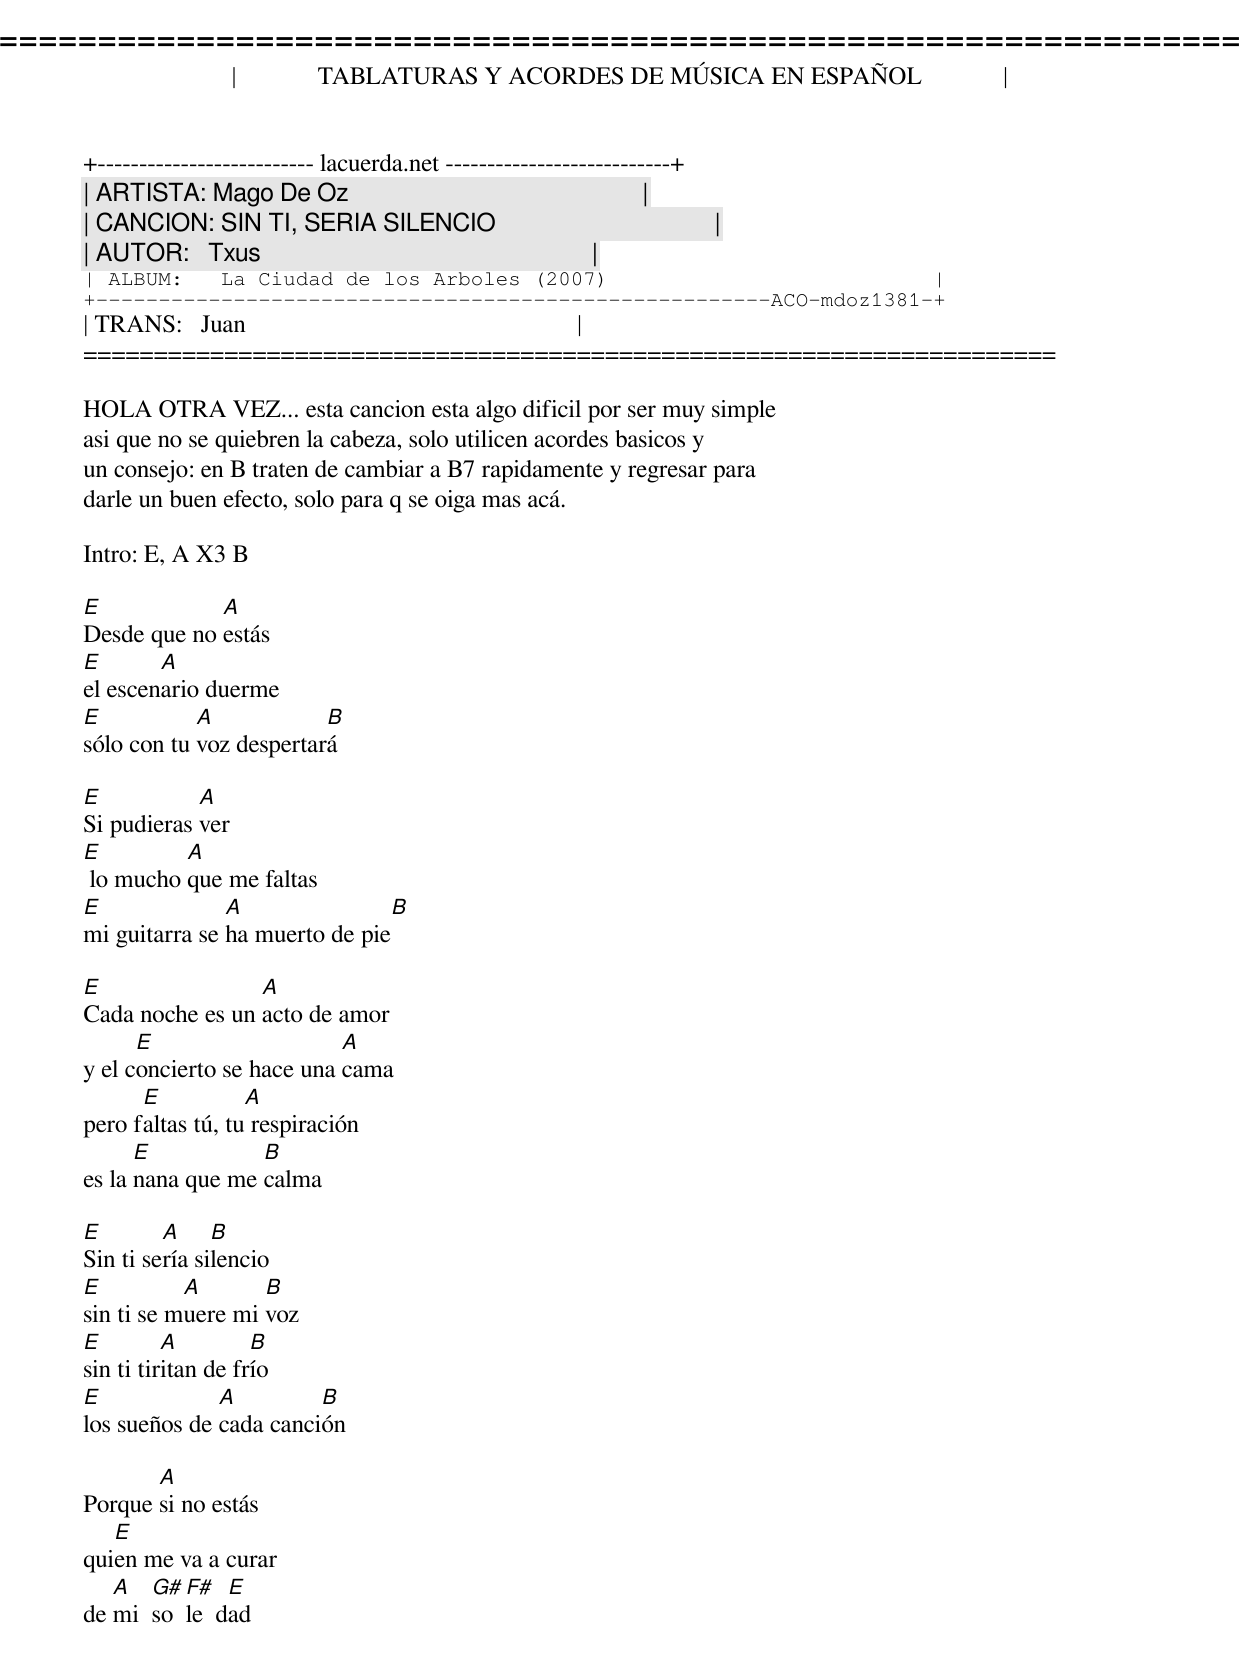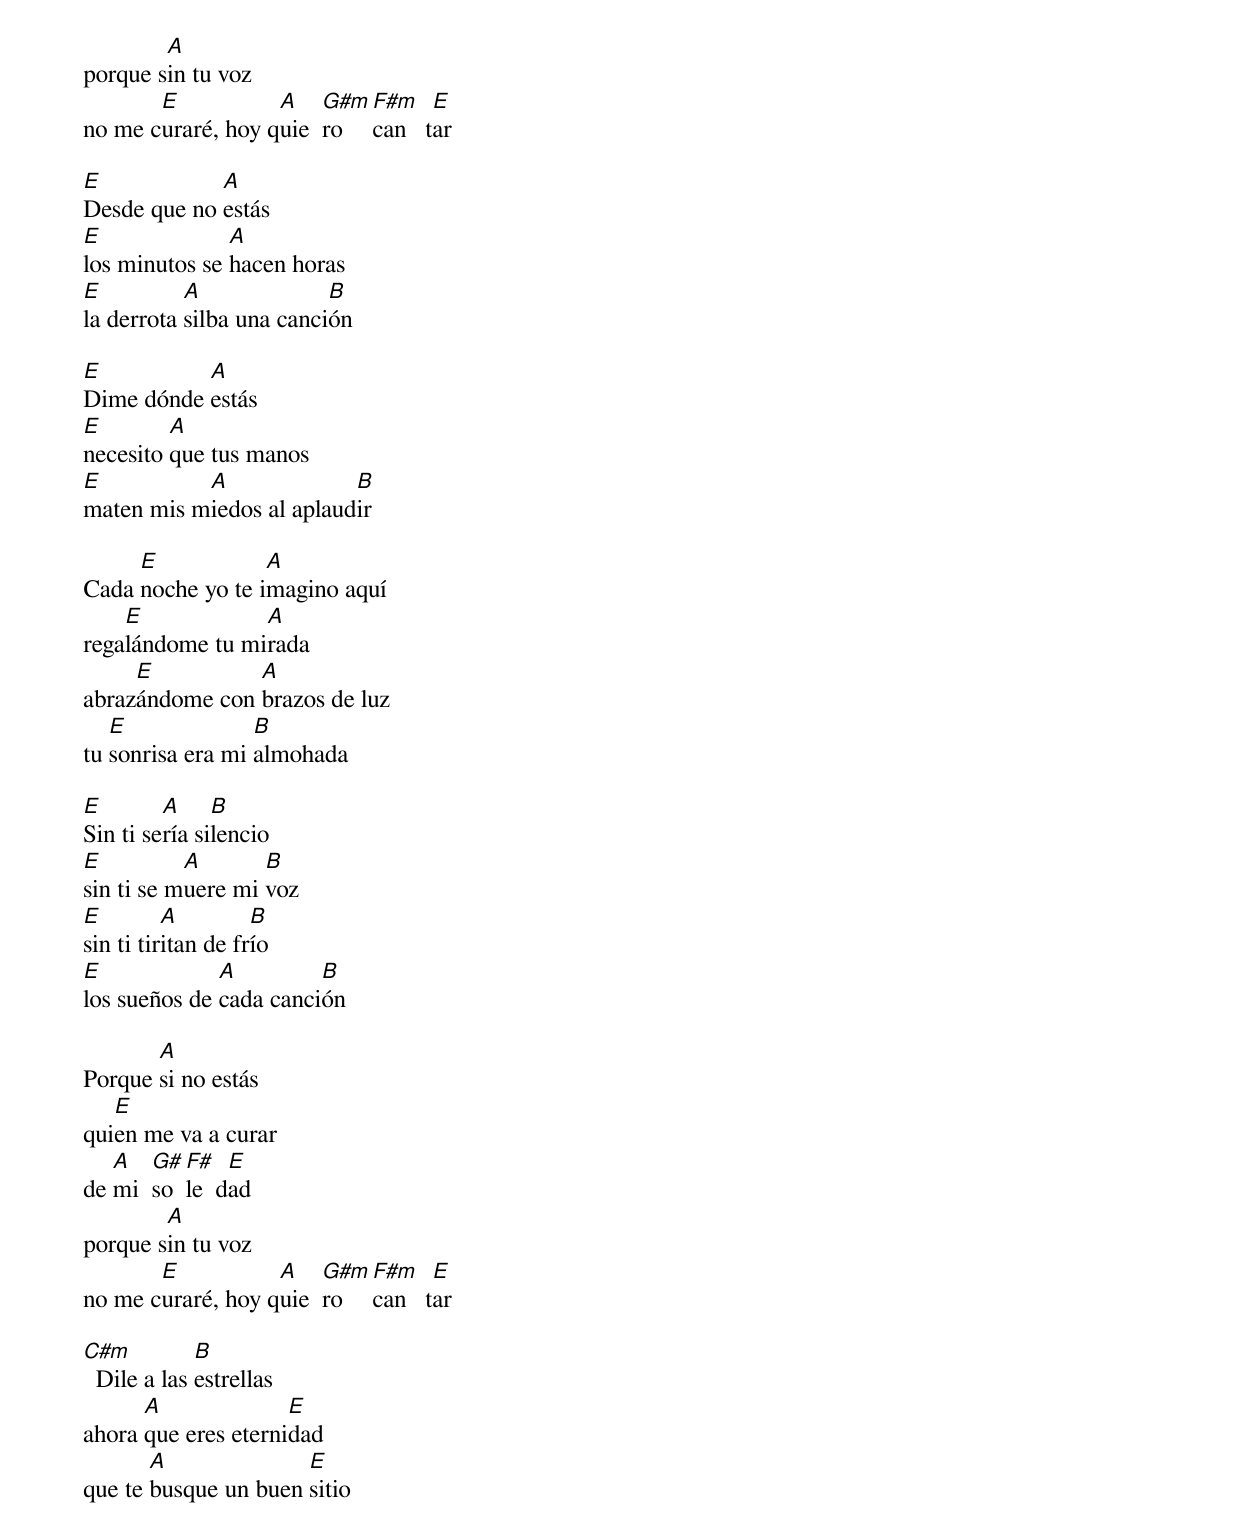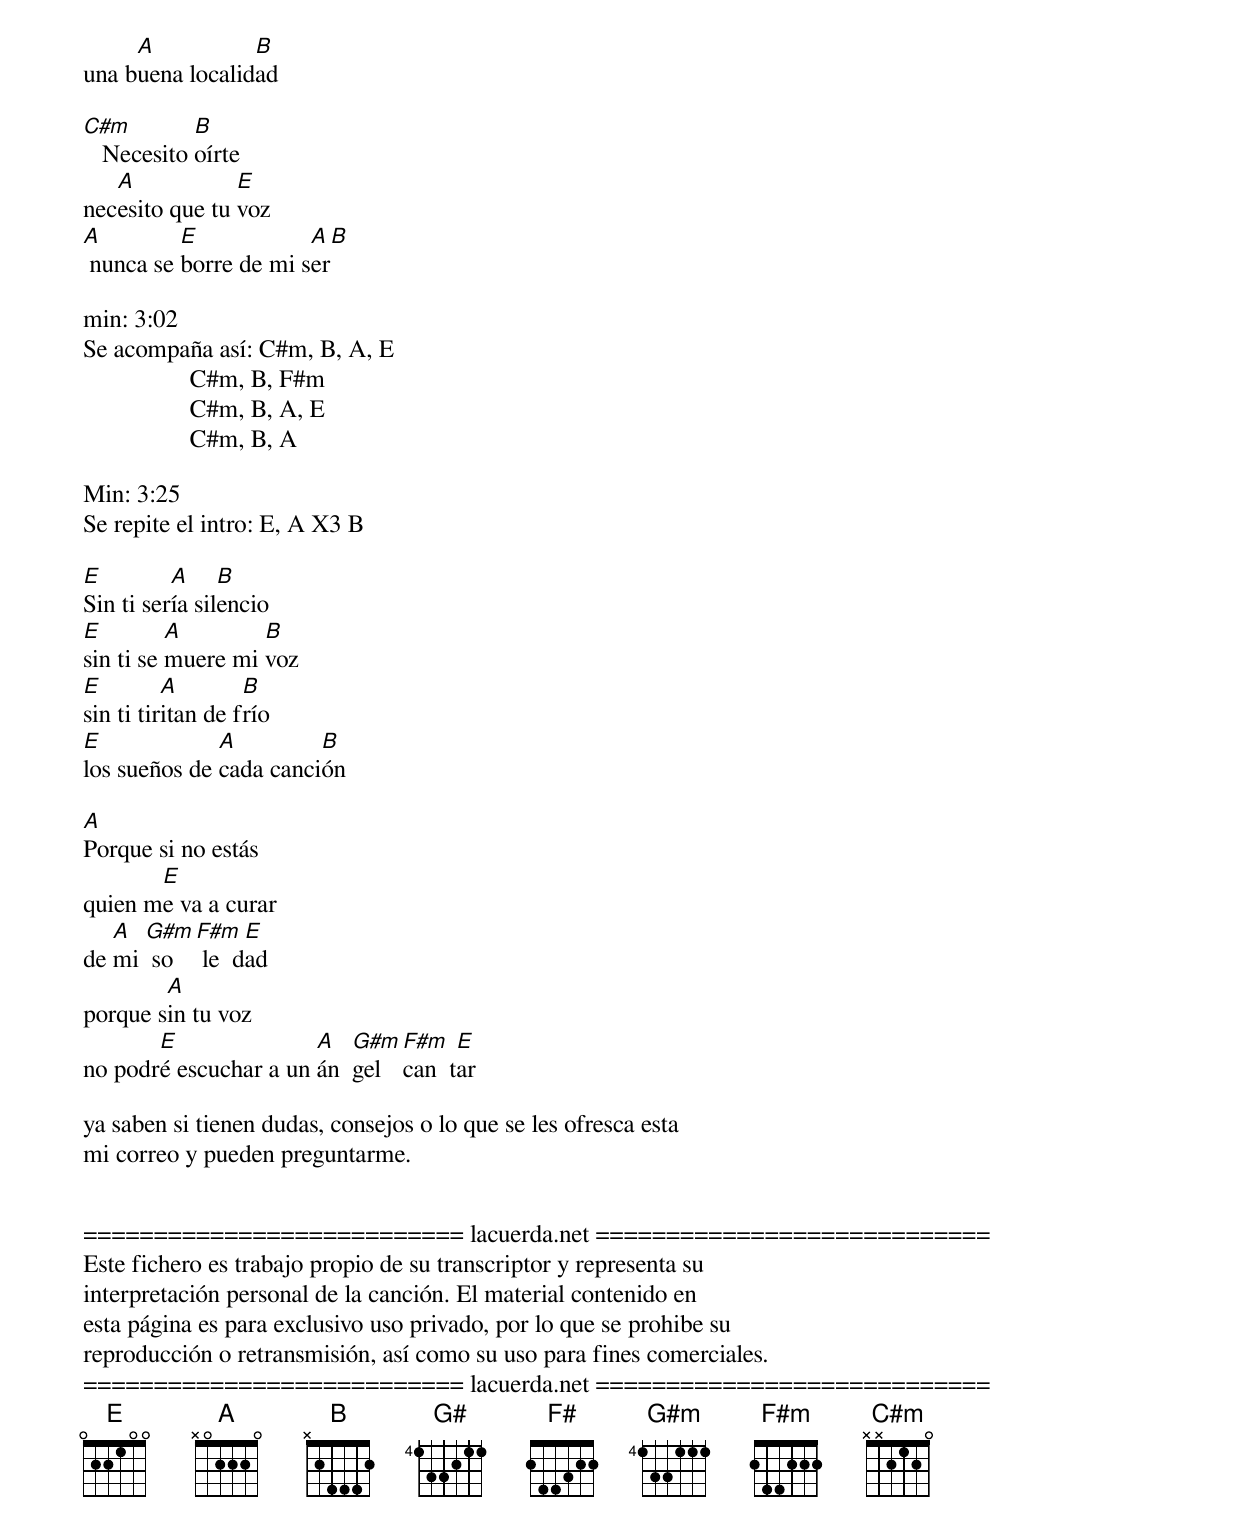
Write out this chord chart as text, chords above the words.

=====================================================================
|             TABLATURAS Y ACORDES DE MÚSICA EN ESPAÑOL             |
+-------------------------- lacuerda.net ---------------------------+
| ARTISTA: Mago De Oz                                               |
| CANCION: SIN TI, SERIA SILENCIO                                   |
| AUTOR:   Txus                                                     |
| ALBUM:   La Ciudad de los Arboles (2007)                          |
+------------------------------------------------------ACO-mdoz1381-+
| TRANS:   Juan                                                     |
=====================================================================

HOLA OTRA VEZ... esta cancion esta algo dificil por ser muy simple
asi que no se quiebren la cabeza, solo utilicen acordes basicos y
un consejo: en B traten de cambiar a B7 rapidamente y regresar para
darle un buen efecto, solo para q se oiga mas acá.

Intro: E, A X3 B

E            A
Desde que no estás
E       A
el escenario duerme
E           A            B
sólo con tu voz despertará

E           A
Si pudieras ver
E         A
 lo mucho que me faltas
E              A               B
mi guitarra se ha muerto de pie

E                A
Cada noche es un acto de amor
      E                    A
y el concierto se hace una cama
      E           A
pero faltas tú, tu respiración
      E           B
es la nana que me calma

E        A     B
Sin ti sería silencio
E          A       B
sin ti se muere mi voz
E         A         B
sin ti tiritan de frío
E             A         B
los sueños de cada canción

       A
Porque si no estás
   E
quien me va a curar
   A   G#  F#   E
de mi  so  le  dad
        A
porque sin tu voz
       E           A    G#m F#m    E
no me curaré, hoy quie  ro  can   tar

E            A
Desde que no estás
E              A
los minutos se hacen horas
E          A              B
la derrota silba una canción

E          A
Dime dónde estás
E        A
necesito que tus manos
E          A              B
maten mis miedos al aplaudir

     E            A
Cada noche yo te imagino aquí
    E            A
regalándome tu mirada
     E          A
abrazándome con brazos de luz
   E              B
tu sonrisa era mi almohada

E        A     B
Sin ti sería silencio
E          A       B
sin ti se muere mi voz
E         A         B
sin ti tiritan de frío
E             A         B
los sueños de cada canción

       A
Porque si no estás
   E
quien me va a curar
   A   G#  F#   E
de mi  so  le  dad
        A
porque sin tu voz
       E           A    G#m  F#m    E
no me curaré, hoy quie  ro   can   tar

C#m          B
  Dile a las estrellas
      A              E
ahora que eres eternidad
       A              E
que te busque un buen sitio
     A           B
una buena localidad

C#m         B
   Necesito oírte
   A            E
necesito que tu voz
A         E            A    B
 nunca se borre de mi ser

min: 3:02
Se acompaña así: C#m, B, A, E
                 C#m, B, F#m
                 C#m, B, A, E
                 C#m, B, A

Min: 3:25
Se repite el intro: E, A X3 B

E         A     B
Sin ti sería silencio
E         A        B
sin ti se muere mi voz
E         A        B
sin ti tiritan de frío
E             A         B
los sueños de cada canción

A
Porque si no estás
       E
quien me va a curar
   A  G#m  F#m   E
de mi  so   le  dad
        A
porque sin tu voz
       E               A   G#m  F#m   E
no podré escuchar a un án  gel  can  tar

ya saben si tienen dudas, consejos o lo que se les ofresca esta
mi correo y pueden preguntarme.


=========================== lacuerda.net ============================
Este fichero es trabajo propio de su transcriptor y representa su
interpretación personal de la canción. El material contenido en
esta página es para exclusivo uso privado, por lo que se prohibe su
reproducción o retransmisión, así como su uso para fines comerciales.
=========================== lacuerda.net ============================
